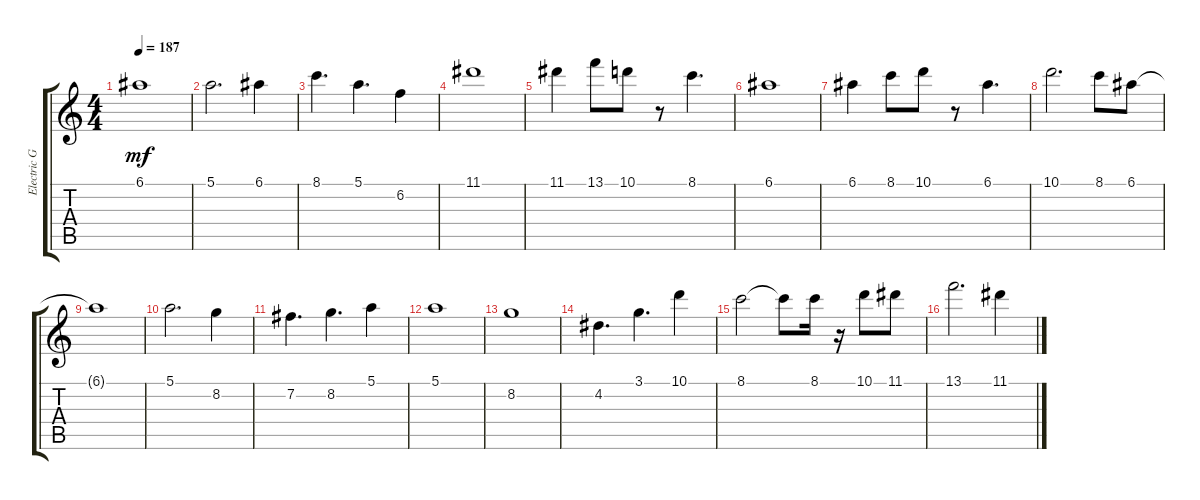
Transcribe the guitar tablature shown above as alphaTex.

\track ("Electric Guitar" "Electric G") {instrument overdrivenguitar}
\staff {score tabs}
\tuning (E4 B3 G3 D3 A2 E2) {hide}
\ts (4 4)
\tempo 187
\clef g2
\ks c
6.1{t}.1{dy mf} |
5.1.2{d} 6.1.4 |
8.1.4{d} 5.1.4{d} 6.2.4 |
11.1.1 |
11.1.4 13.1.8 10.1.8 r.8 8.1.4{d} |
6.1.1 |
6.1.4 8.1.8 10.1.8 r.8 6.1.4{d} |
10.1.2{d} 8.1.8 6.1.8 |
6.1{t}.1 |
5.1.2{d} 8.2.4 |
7.2.4{d} 8.2.4{d} 5.1.4 |
5.1.1 |
8.2.1 |
4.2.4{d} 3.1.4{d} 10.1.4 |
8.1.2 8.1{t}.8 8.1.16 r.16 10.1.8 11.1.8 |
13.1.2{d} 11.1.4
